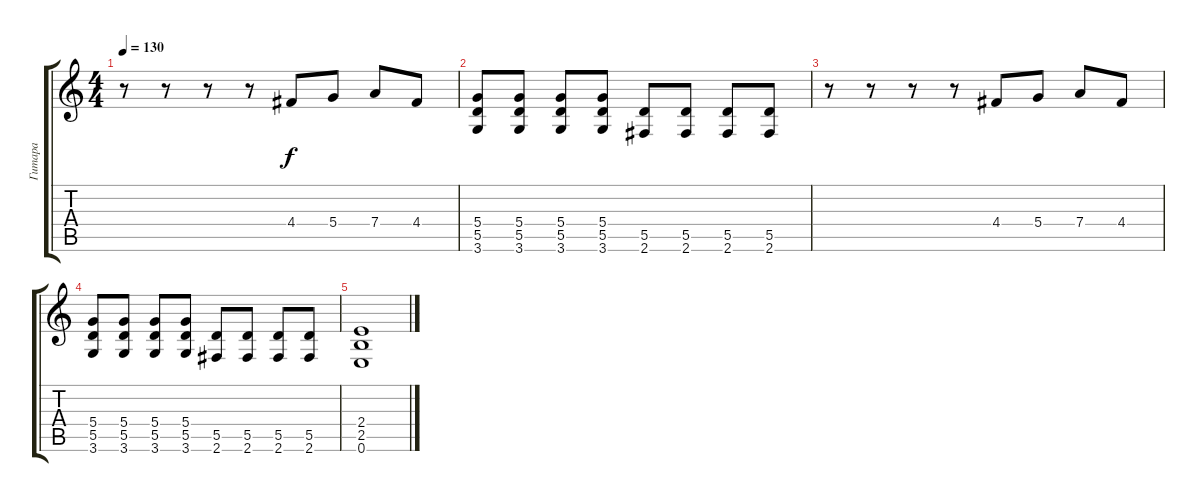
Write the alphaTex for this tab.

\track ("Гитара" "Гитара") {instrument overdrivenguitar}
\staff {score tabs}
\tuning (E4 B3 G3 D3 A2 E2) {hide}
\ts (4 4)
\tempo 130
\clef g2
\ks c
r.8{dy f} r.8 r.8 r.8 4.4.8 5.4.8 7.4.8 4.4.8 |
(5.4 5.5 3.6).8 (5.4 5.5 3.6).8 (5.4 5.5 3.6).8 (5.4 5.5 3.6).8 (5.5 2.6).8 (5.5 2.6).8 (5.5 2.6).8 (5.5 2.6).8 |
r.8 r.8 r.8 r.8 4.4.8 5.4.8 7.4.8 4.4.8 |
(5.4 5.5 3.6).8 (5.4 5.5 3.6).8 (5.4 5.5 3.6).8 (5.4 5.5 3.6).8 (5.5 2.6).8 (5.5 2.6).8 (5.5 2.6).8 (5.5 2.6).8 |
(2.4 2.5 0.6).1
